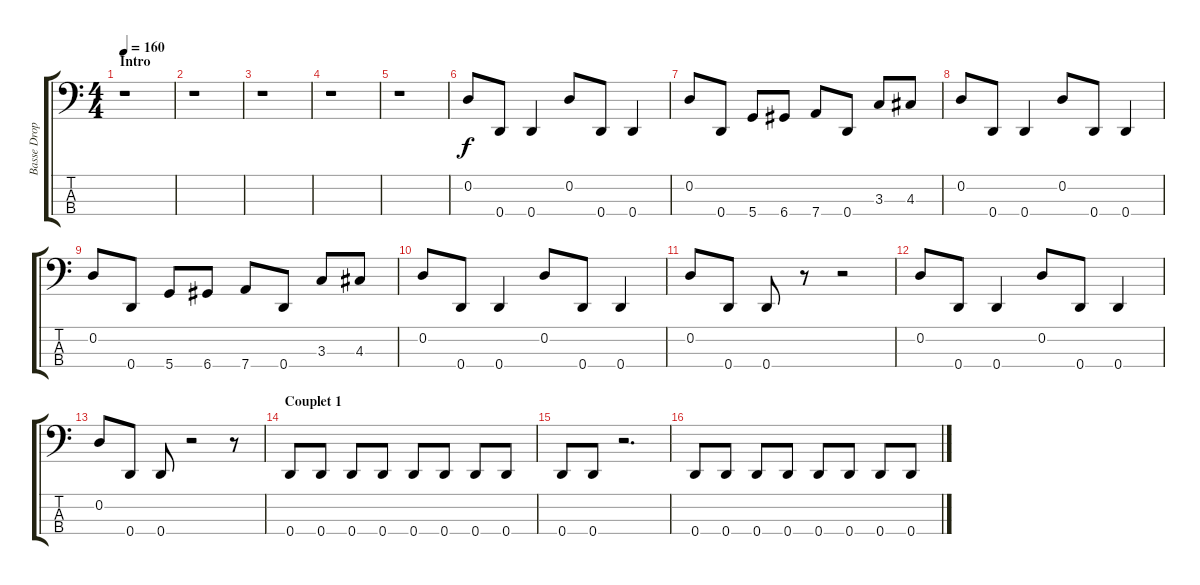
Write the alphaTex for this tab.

\track ("Basse Dropped D ( Chris )" "Basse Drop") {instrument electricbassfinger}
\staff {score tabs}
\tuning (G2 D2 A1 D1) {hide}
\ts (4 4)
\section ("" "Intro")
\tempo 160
\clef f4
\ks c
r.1{dy f instrument electricbassfinger} |
r.1 |
r.1 |
r.1 |
r.1 |
0.2.8 0.4.8 0.4.4 0.2.8 0.4.8 0.4.4 |
0.2.8 0.4.8 5.4.8 6.4.8 7.4.8 0.4.8 3.3.8 4.3.8 |
0.2.8 0.4.8 0.4.4 0.2.8 0.4.8 0.4.4 |
0.2.8 0.4.8 5.4.8 6.4.8 7.4.8 0.4.8 3.3.8 4.3.8 |
0.2.8 0.4.8 0.4.4 0.2.8 0.4.8 0.4.4 |
0.2.8 0.4.8 0.4.8 r.8 r.2 |
0.2.8 0.4.8 0.4.4 0.2.8 0.4.8 0.4.4 |
0.2.8 0.4.8 0.4.8 r.2 r.8 |
\section ("" "Couplet 1")
0.4.8 0.4.8 0.4.8 0.4.8 0.4.8 0.4.8 0.4.8 0.4.8 |
0.4.8 0.4.8 r.2{d} |
0.4.8 0.4.8 0.4.8 0.4.8 0.4.8 0.4.8 0.4.8 0.4.8
